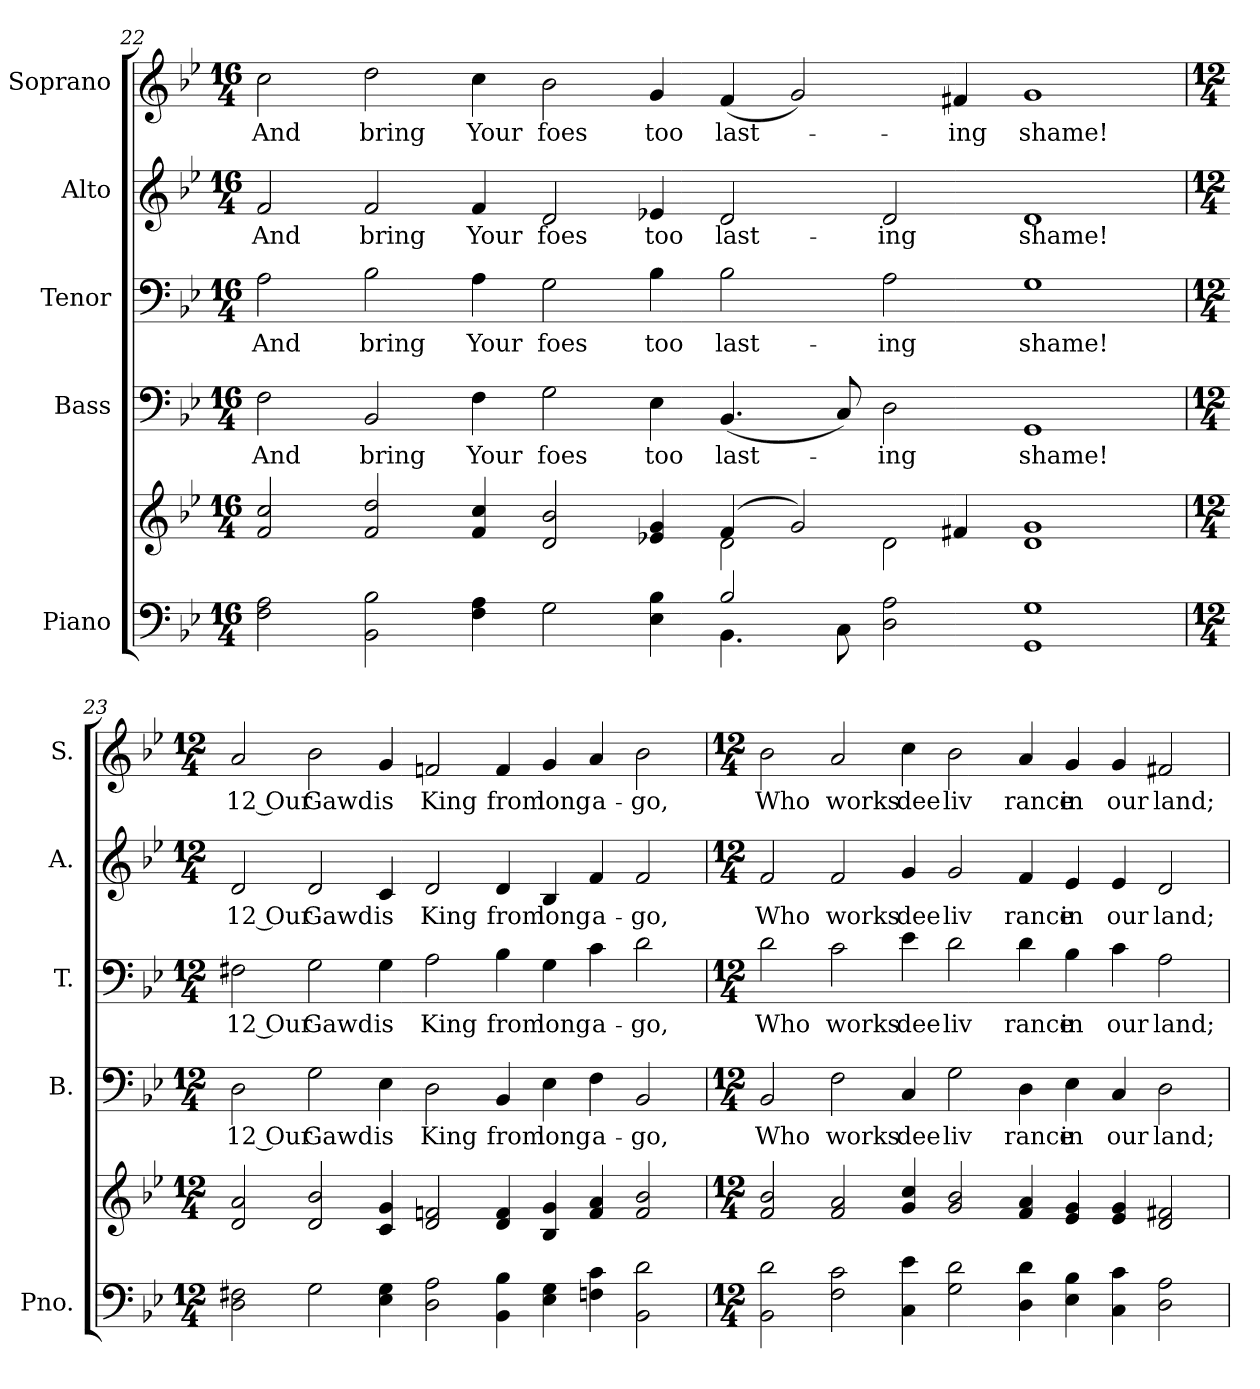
**kern	**kern	**kern	**text	**kern	**text	**kern	**text	**kern	**text
*part5	*part5	*part4	*part4	*part3	*part3	*part2	*part2	*part1	*part1
*staff6	*staff5	*staff4	*staff4	*staff3	*staff3	*staff2	*staff2	*staff1	*staff1
*I"Piano	*	*I"Bass	*	*I"Tenor	*	*I"Alto	*	*I"Soprano	*
*I'Pno.	*	*I'B.	*	*I'T.	*	*I'A.	*	*I'S.	*
!!LO:PB:g=z
*clefF4	*clefG2	*clefF4	*	*clefF4	*	*clefG2	*	*clefG2	*
*k[b-e-]	*k[b-e-]	*k[b-e-]	*	*k[b-e-]	*	*k[b-e-]	*	*k[b-e-]	*
*B-:	*B-:	*B-:	*	*B-:	*	*B-:	*	*B-:	*
*M16/4	*M16/4	*M16/4	*	*M16/4	*	*M16/4	*	*M16/4	*
=22	=22	=22	=22	=22	=22	=22	=22	=22	=22
*^	*^	*	*	*	*	*	*	*	*
!	!	!	!	!	!LO:LY:b:color=#000000	!	!	!	!	!	!
!	!	!	!	!	!	!	!LO:LY:b:color=#000000	!	!	!	!
!	!	!	!	!	!	!	!	!	!LO:LY:b:color=#000000	!	!
!	!	!	!	!	!	!	!	!	!	!	!LO:LY:b:color=#000000
2Fi\ 2Ai	1ryy	2fi/ 2cci	1ryy	2Fi\	And	2Ai\	And	2fi/	And	2cci\	And
!	!	!	!	!	!LO:LY:b:color=#000000	!	!	!	!	!	!
!	!	!	!	!	!	!	!LO:LY:b:color=#000000	!	!	!	!
!	!	!	!	!	!	!	!	!	!LO:LY:b:color=#000000	!	!
!	!	!	!	!	!	!	!	!	!	!	!LO:LY:b:color=#000000
2BB-i\ 2B-i	.	2fi/ 2ddi	.	2BB-i/	bring	2B-i\	bring	2fi/	bring	2ddi\	bring
!	!	!	!	!	!LO:LY:b:color=#000000	!	!	!	!	!	!
!	!	!	!	!	!	!	!LO:LY:b:color=#000000	!	!	!	!
!	!	!	!	!	!	!	!	!	!LO:LY:b:color=#000000	!	!
!	!	!	!	!	!	!	!	!	!	!	!LO:LY:b:color=#000000
4Fi\ 4Ai	1ryy	4fi/ 4cci	1ryy	4Fi\	Your	4Ai\	Your	4fi/	Your	4cci\	Your
!	!	!	!	!	!LO:LY:b:color=#000000	!	!	!	!	!	!
!	!	!	!	!	!	!	!LO:LY:b:color=#000000	!	!	!	!
!	!	!	!	!	!	!	!	!	!LO:LY:b:color=#000000	!	!
!	!	!	!	!	!	!	!	!	!	!	!LO:LY:b:color=#000000
2Gi\	.	2di/ 2b-i	.	2Gi\	foes	2Gi\	foes	2di/	foes	2b-i\	foes
!	!	!	!	!	!LO:LY:b:color=#000000	!	!	!	!	!	!
!	!	!	!	!	!	!	!LO:LY:b:color=#000000	!	!	!	!
!	!	!	!	!	!	!	!	!	!LO:LY:b:color=#000000	!	!
!	!	!	!	!	!	!	!	!	!	!	!LO:LY:b:color=#000000
4E-i\ 4B-i	.	4e-Xi/ 4gi	.	4E-i\	too	4B-i\	too	4e-Xi/	too	4gi/	too
!	!	!	!	!	!LO:LY:b:color=#000000	!	!	!	!	!	!
!	!	!	!	!	!	!	!LO:LY:b:color=#000000	!	!	!	!
!	!	!	!	!	!	!	!	!	!LO:LY:b:color=#000000	!	!
!	!	!	!	!	!	!	!	!	!	!	!LO:LY:b:color=#000000
2B-i/	4.BB-i\	(4fi/	2di\	(4.BB-i/	last-	2B-i\	last-	2di/	last-	(4fi/	last-
.	.	2gi/)	.	.	.	.	.	.	.	2gi/)	.
.	8Ci\	.	.	8Ci/)	.	.	.	.	.	.	.
!	!	!	!	!	!LO:LY:b:color=#000000	!	!	!	!	!	!
!	!	!	!	!	!	!	!LO:LY:b:color=#000000	!	!	!	!
!	!	!	!	!	!	!	!	!	!LO:LY:b:color=#000000	!	!
2Di\ 2Ai	2ryy	.	2di\	2Di\	-ing	2Ai\	-ing	2di/	-ing	.	.
!	!	!	!	!	!	!	!	!	!	!	!LO:LY:b:color=#000000
.	.	4f#Xi/	.	.	.	.	.	.	.	4f#Xi/	-ing
!	!	!	!	!	!LO:LY:b:color=#000000	!	!	!	!	!	!
!	!	!	!	!	!	!	!LO:LY:b:color=#000000	!	!	!	!
!	!	!	!	!	!	!	!	!	!LO:LY:b:color=#000000	!	!
!	!	!	!	!	!	!	!	!	!	!	!LO:LY:b:color=#000000
1GGi 1Gi	1ryy	1di 1gi	1ryy	1GGi	shame!	1Gi	shame!	1di	shame!	1gi	shame!
*v	*v	*	*	*	*	*	*	*	*	*	*
*	*v	*v	*	*	*	*	*	*	*	*
!!LO:PB:g=z
=23	=23	=23	=23	=23	=23	=23	=23	=23	=23
*M12/4	*M12/4	*M12/4	*	*M12/4	*	*M12/4	*	*M12/4	*
*^	*^	*	*	*	*	*	*	*	*
!	!	!	!	!	!LO:LY:b:color=#000000	!	!	!	!	!	!
*v	*v	*	*	*	*	*	*	*	*	*	*
*	*v	*v	*	*	*	*	*	*	*	*
*^	*^	*	*	*	*	*	*	*	*
!	!	!	!	!	!	!	!LO:LY:b:color=#000000	!	!	!	!
*v	*v	*	*	*	*	*	*	*	*	*	*
*	*v	*v	*	*	*	*	*	*	*	*
*^	*^	*	*	*	*	*	*	*	*
!	!	!	!	!	!	!	!	!	!LO:LY:b:color=#000000	!	!
*v	*v	*	*	*	*	*	*	*	*	*	*
*	*v	*v	*	*	*	*	*	*	*	*
*^	*^	*	*	*	*	*	*	*	*
!	!	!	!	!	!	!	!	!	!	!	!LO:LY:b:color=#000000
*v	*v	*	*	*	*	*	*	*	*	*	*
*	*v	*v	*	*	*	*	*	*	*	*
2Di\ 2F#Xi	2di/ 2ai	2Di\	12 Our	2F#Xi\	12 Our	2di/	12 Our	2ai/	12 Our
!	!	!	!LO:LY:b:color=#000000	!	!	!	!	!	!
!	!	!	!	!	!LO:LY:b:color=#000000	!	!	!	!
!	!	!	!	!	!	!	!LO:LY:b:color=#000000	!	!
!	!	!	!	!	!	!	!	!	!LO:LY:b:color=#000000
2Gi\	2di/ 2b-i	2Gi\	Gawd	2Gi\	Gawd	2di/	Gawd	2b-i\	Gawd
!	!	!	!LO:LY:b:color=#000000	!	!	!	!	!	!
!	!	!	!	!	!LO:LY:b:color=#000000	!	!	!	!
!	!	!	!	!	!	!	!LO:LY:b:color=#000000	!	!
!	!	!	!	!	!	!	!	!	!LO:LY:b:color=#000000
4E-i\ 4Gi	4ci/ 4gi	4E-i\	is	4Gi\	is	4ci/	is	4gi/	is
!	!	!	!LO:LY:b:color=#000000	!	!	!	!	!	!
!	!	!	!	!	!LO:LY:b:color=#000000	!	!	!	!
!	!	!	!	!	!	!	!LO:LY:b:color=#000000	!	!
!	!	!	!	!	!	!	!	!	!LO:LY:b:color=#000000
2Di\ 2Ai	2di/ 2fni	2Di\	King	2Ai\	King	2di/	King	2fni/	King
!	!	!	!LO:LY:b:color=#000000	!	!	!	!	!	!
!	!	!	!	!	!LO:LY:b:color=#000000	!	!	!	!
!	!	!	!	!	!	!	!LO:LY:b:color=#000000	!	!
!	!	!	!	!	!	!	!	!	!LO:LY:b:color=#000000
4BB-i\ 4B-i	4di/ 4fi	4BB-i/	from	4B-i\	from	4di/	from	4fi/	from
!	!	!	!LO:LY:b:color=#000000	!	!	!	!	!	!
!	!	!	!	!	!LO:LY:b:color=#000000	!	!	!	!
!	!	!	!	!	!	!	!LO:LY:b:color=#000000	!	!
!	!	!	!	!	!	!	!	!	!LO:LY:b:color=#000000
4E-i\ 4Gi	4B-i/ 4gi	4E-i\	long	4Gi\	long	4B-i/	long	4gi/	long
!	!	!	!LO:LY:b:color=#000000	!	!	!	!	!	!
!	!	!	!	!	!LO:LY:b:color=#000000	!	!	!	!
!	!	!	!	!	!	!	!LO:LY:b:color=#000000	!	!
!	!	!	!	!	!	!	!	!	!LO:LY:b:color=#000000
4Fni\ 4ci	4fi/ 4ai	4Fi\	a-	4ci\	a-	4fi/	a-	4ai/	a-
!	!	!	!LO:LY:b:color=#000000	!	!	!	!	!	!
!	!	!	!	!	!LO:LY:b:color=#000000	!	!	!	!
!	!	!	!	!	!	!	!LO:LY:b:color=#000000	!	!
!	!	!	!	!	!	!	!	!	!LO:LY:b:color=#000000
2BB-i\ 2di	2fi/ 2b-i	2BB-i/	-go,	2di\	-go,	2fi/	-go,	2b-i\	-go,
!!LO:PB:g=z
=24	=24	=24	=24	=24	=24	=24	=24	=24	=24
*M12/4	*M12/4	*M12/4	*	*M12/4	*	*M12/4	*	*M12/4	*
!	!	!	!LO:LY:b:color=#000000	!	!	!	!	!	!
!	!	!	!	!	!LO:LY:b:color=#000000	!	!	!	!
!	!	!	!	!	!	!	!LO:LY:b:color=#000000	!	!
!	!	!	!	!	!	!	!	!	!LO:LY:b:color=#000000
2BB-i\ 2di	2fi/ 2b-i	2BB-i/	Who	2di\	Who	2fi/	Who	2b-i\	Who
!	!	!	!LO:LY:b:color=#000000	!	!	!	!	!	!
!	!	!	!	!	!LO:LY:b:color=#000000	!	!	!	!
!	!	!	!	!	!	!	!LO:LY:b:color=#000000	!	!
!	!	!	!	!	!	!	!	!	!LO:LY:b:color=#000000
2Fi\ 2ci	2fi/ 2ai	2Fi\	works	2ci\	works	2fi/	works	2ai/	works
!	!	!	!LO:LY:b:color=#000000	!	!	!	!	!	!
!	!	!	!	!	!LO:LY:b:color=#000000	!	!	!	!
!	!	!	!	!	!	!	!LO:LY:b:color=#000000	!	!
!	!	!	!	!	!	!	!	!	!LO:LY:b:color=#000000
4Ci\ 4e-i	4gi/ 4cci	4Ci/	dee	4e-i\	dee	4gi/	dee	4cci\	dee
!	!	!	!LO:LY:b:color=#000000	!	!	!	!	!	!
!	!	!	!	!	!LO:LY:b:color=#000000	!	!	!	!
!	!	!	!	!	!	!	!LO:LY:b:color=#000000	!	!
!	!	!	!	!	!	!	!	!	!LO:LY:b:color=#000000
2Gi\ 2di	2gi/ 2b-i	2Gi\	liv	2di\	liv	2gi/	liv	2b-i\	liv
!	!	!	!LO:LY:b:color=#000000	!	!	!	!	!	!
!	!	!	!	!	!LO:LY:b:color=#000000	!	!	!	!
!	!	!	!	!	!	!	!LO:LY:b:color=#000000	!	!
!	!	!	!	!	!	!	!	!	!LO:LY:b:color=#000000
4Di\ 4di	4fi/ 4ai	4Di\	rance	4di\	rance	4fi/	rance	4ai/	rance
!	!	!	!LO:LY:b:color=#000000	!	!	!	!	!	!
!	!	!	!	!	!LO:LY:b:color=#000000	!	!	!	!
!	!	!	!	!	!	!	!LO:LY:b:color=#000000	!	!
!	!	!	!	!	!	!	!	!	!LO:LY:b:color=#000000
4E-i\ 4B-i	4e-i/ 4gi	4E-i\	in	4B-i\	in	4e-i/	in	4gi/	in
!	!	!	!LO:LY:b:color=#000000	!	!	!	!	!	!
!	!	!	!	!	!LO:LY:b:color=#000000	!	!	!	!
!	!	!	!	!	!	!	!LO:LY:b:color=#000000	!	!
!	!	!	!	!	!	!	!	!	!LO:LY:b:color=#000000
4Ci\ 4ci	4e-i/ 4gi	4Ci/	our	4ci\	our	4e-i/	our	4gi/	our
!	!	!	!LO:LY:b:color=#000000	!	!	!	!	!	!
!	!	!	!	!	!LO:LY:b:color=#000000	!	!	!	!
!	!	!	!	!	!	!	!LO:LY:b:color=#000000	!	!
!	!	!	!	!	!	!	!	!	!LO:LY:b:color=#000000
2Di\ 2Ai	2di/ 2f#Xi	2Di\	land;	2Ai\	land;	2di/	land;	2f#Xi/	land;
=	=	=	=	=	=	=	=	=	=
*-	*-	*-	*-	*-	*-	*-	*-	*-	*-
